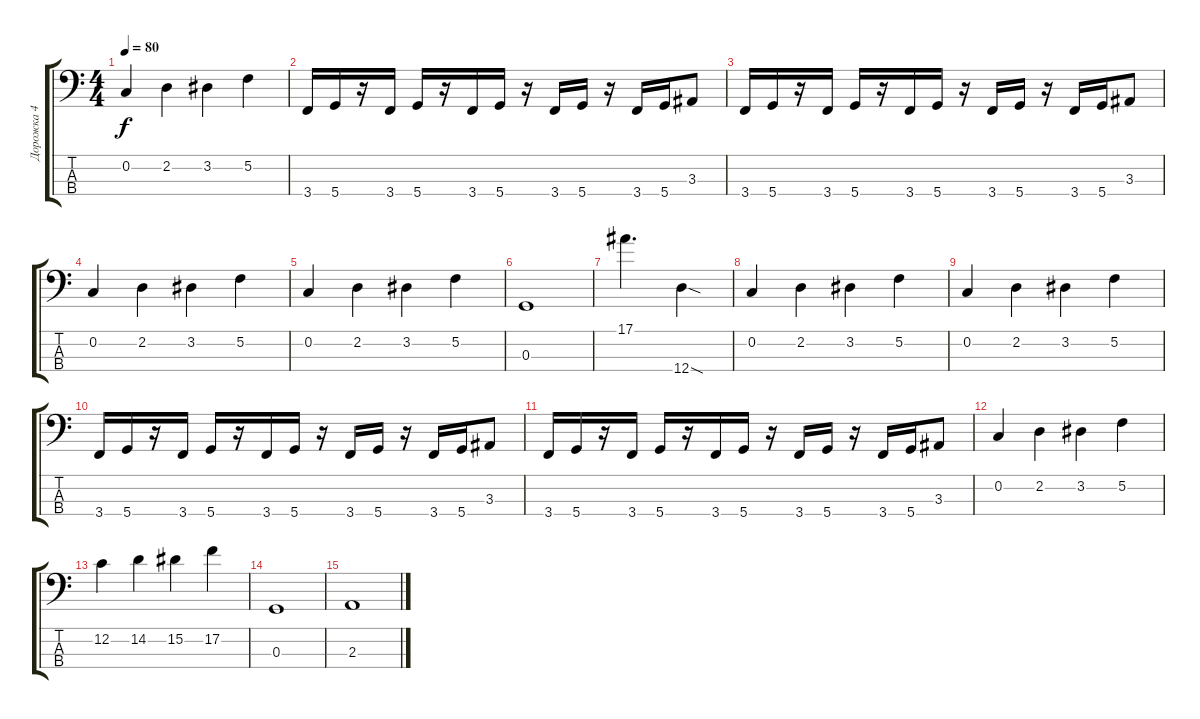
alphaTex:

\track ("Дорожка 4" "Дорожка 4") {instrument electricbassfinger}
\staff {score tabs}
\tuning (F2 C2 G1 D1) {hide}
\ts (4 4)
\tempo 80
\clef f4
\ks c
0.2.4{dy f} 2.2.4 3.2.4 5.2.4 |
3.4.16 5.4.16 r.16 3.4.16 5.4.16 r.16 3.4.16 5.4.16 r.16 3.4.16 5.4.16 r.16 3.4.16 5.4.16 3.3.8 |
3.4.16 5.4.16 r.16 3.4.16 5.4.16 r.16 3.4.16 5.4.16 r.16 3.4.16 5.4.16 r.16 3.4.16 5.4.16 3.3.8 |
0.2.4 2.2.4 3.2.4 5.2.4 |
0.2.4 2.2.4 3.2.4 5.2.4 |
0.3.1 |
17.1.4{d} 12.4{sod}.4 |
0.2.4 2.2.4 3.2.4 5.2.4 |
0.2.4 2.2.4 3.2.4 5.2.4 |
3.4.16 5.4.16 r.16 3.4.16 5.4.16 r.16 3.4.16 5.4.16 r.16 3.4.16 5.4.16 r.16 3.4.16 5.4.16 3.3.8 |
3.4.16 5.4.16 r.16 3.4.16 5.4.16 r.16 3.4.16 5.4.16 r.16 3.4.16 5.4.16 r.16 3.4.16 5.4.16 3.3.8 |
0.2.4 2.2.4 3.2.4 5.2.4 |
12.2.4 14.2.4 15.2.4 17.2.4 |
0.3.1 |
2.3.1
